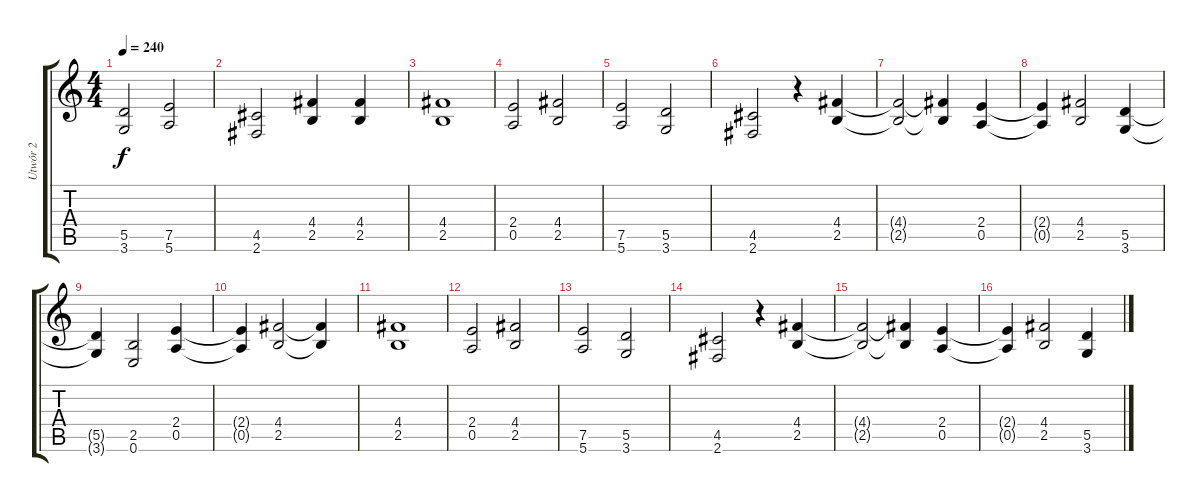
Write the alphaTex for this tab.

\track ("Utwór 2" "Utwór 2") {instrument distortionguitar}
\staff {score tabs}
\tuning (E4 B3 G3 D3 A2 E2) {hide}
\ts (4 4)
\tempo 240
\clef g2
\ks c
(5.5 3.6).2{dy f} (7.5 5.6).2 |
(4.5 2.6).2 (4.4 2.5).4 (4.4 2.5).4 |
(4.4 2.5).1 |
(2.4 0.5).2 (4.4 2.5).2 |
(7.5 5.6).2 (5.5 3.6).2 |
(4.5 2.6).2 r.4 (4.4 2.5).4 |
(4.4{t} 2.5{t}).2 (4.4{t} 2.5{t}).4 (2.4 0.5).4 |
(2.4{t} 0.5{t}).4 (4.4 2.5).2 (5.5 3.6).4 |
(5.5{t} 3.6{t}).4 (2.5 0.6).2 (2.4 0.5).4 |
(2.4{t} 0.5{t}).4 (4.4 2.5).2 (4.4{t} 2.5{t}).4 |
(4.4 2.5).1 |
(2.4 0.5).2 (4.4 2.5).2 |
(7.5 5.6).2 (5.5 3.6).2 |
(4.5 2.6).2 r.4 (4.4 2.5).4 |
(4.4{t} 2.5{t}).2 (4.4{t} 2.5{t}).4 (2.4 0.5).4 |
(2.4{t} 0.5{t}).4 (4.4 2.5).2 (5.5 3.6).4
